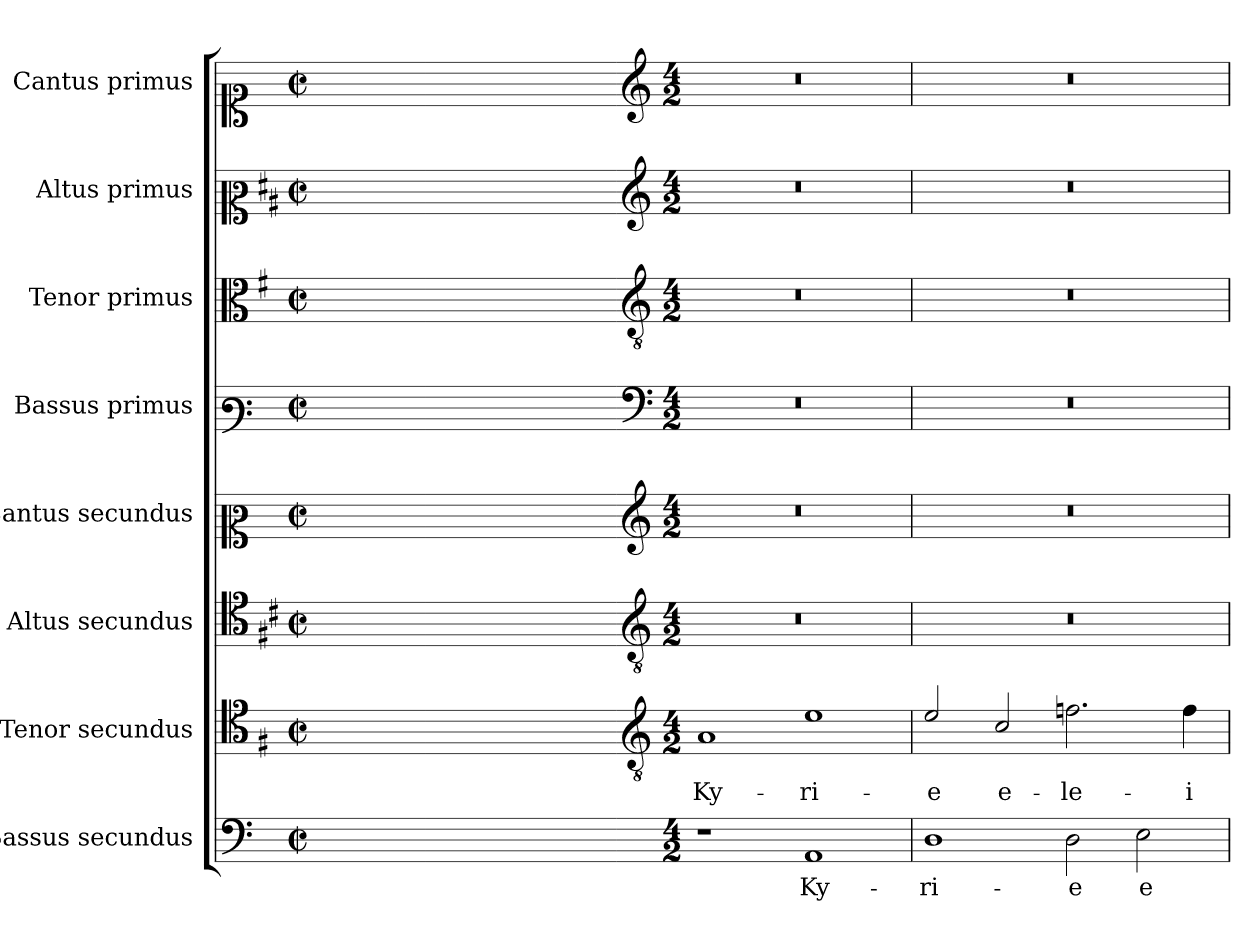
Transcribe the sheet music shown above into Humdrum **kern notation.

**kern	**text	**kern	**text	**kern	**kern	**kern	**kern	**kern	**kern
*part8	*part8	*part7	*part7	*part6	*part5	*part4	*part3	*part2	*part1
*staff8	*staff8	*staff7	*staff7	*staff6	*staff5	*staff4	*staff3	*staff2	*staff1
*I"Bassus secundus	*	*I"Tenor secundus	*	*I"Altus secundus	*I"Cantus secundus	*I"Bassus primus	*I"Tenor primus	*I"Altus primus	*I"Cantus primus
*I'B2	*	*I'T2	*	*I'A2	*I'C2	*I'B1	*I'T1	*I'A1	*I'C1
*clefF4	*	*clefC4	*	*clefC4	*clefC2	*clefF3	*clefC3	*clefC2	*clefC1
*	*	*ITrd4c7	*	*ITrd1c2	*	*	*ITrd4c7	*ITrd1c2	*
*k[]	*	*k[]	*	*k[]	*k[]	*k[]	*k[]	*k[]	*k[]
*C:	*	*C:	*	*C:	*C:	*C:	*C:	*C:	*C:
*M2/2	*	*M2/2	*	*M2/2	*M2/2	*M2/2	*M2/2	*M2/2	*M2/2
*met(c|)	*	*met(c|)	*	*met(c|)	*met(c|)	*met(c|)	*met(c|)	*met(c|)	*met(c|)
=	=	=	=	=	=	=	=	=	=
1ryy	.	1ryy	.	1ryy	1ryy	1ryy	1ryy	1ryy	1ryy
=1X-	=1X-	=1X-	=1X-	=1X-	=1X-	=1X-	=1X-	=1X-	=1X-
4ryy	.	4ryy	.	4ryy	4ryy	4ryy	4ryy	4ryy	4ryy
4ryy	.	4ryy	.	4ryy	4ryy	4ryy	4ryy	4ryy	4ryy
4ryy	.	4ryy	.	4ryy	4ryy	4ryy	4ryy	4ryy	4ryy
4ryy	.	4ryy	.	4ryy	4ryy	4ryy	4ryy	4ryy	4ryy
=1-	=1-	=1-	=1-	=1-	=1-	=1-	=1-	=1-	=1-
*	*	*clefGv2	*	*clefGv2	*clefG2	*clefF4	*clefGv2	*clefG2	*clefG2
*M4/2	*	*M4/2	*	*M4/2	*M4/2	*M4/2	*M4/2	*M4/2	*M4/2
!	!	!	!LO:LY:b	!	!	!	!	!	!
1r	.	1D	Ky-	0r	0r	0r	0r	0r	0r
!	!LO:LY:b	!	!LO:LY:b	!	!	!	!	!	!
1AA	Ky-	1A	-ri-	.	.	.	.	.	.
=2	=2	=2	=2	=2	=2	=2	=2	=2	=2
!	!LO:LY:b	!	!LO:LY:b	!	!	!	!	!	!
1D	-ri-	2A/	-e	0r	0r	0r	0r	0r	0r
!	!	!	!LO:LY:b	!	!	!	!	!	!
.	.	2F/	e-	.	.	.	.	.	.
!	!LO:LY:b	!	!LO:LY:b	!	!	!	!	!	!
2D\	-e	2.B-X\	-le-	.	.	.	.	.	.
!	!LO:LY:b	!	!	!	!	!	!	!	!
2E\	e-	.	.	.	.	.	.	.	.
!	!	!	!LO:LY:b	!	!	!	!	!	!
.	.	4B-\	-i-	.	.	.	.	.	.
=	=	=	=	=	=	=	=	=	=
*-	*-	*-	*-	*-	*-	*-	*-	*-	*-
